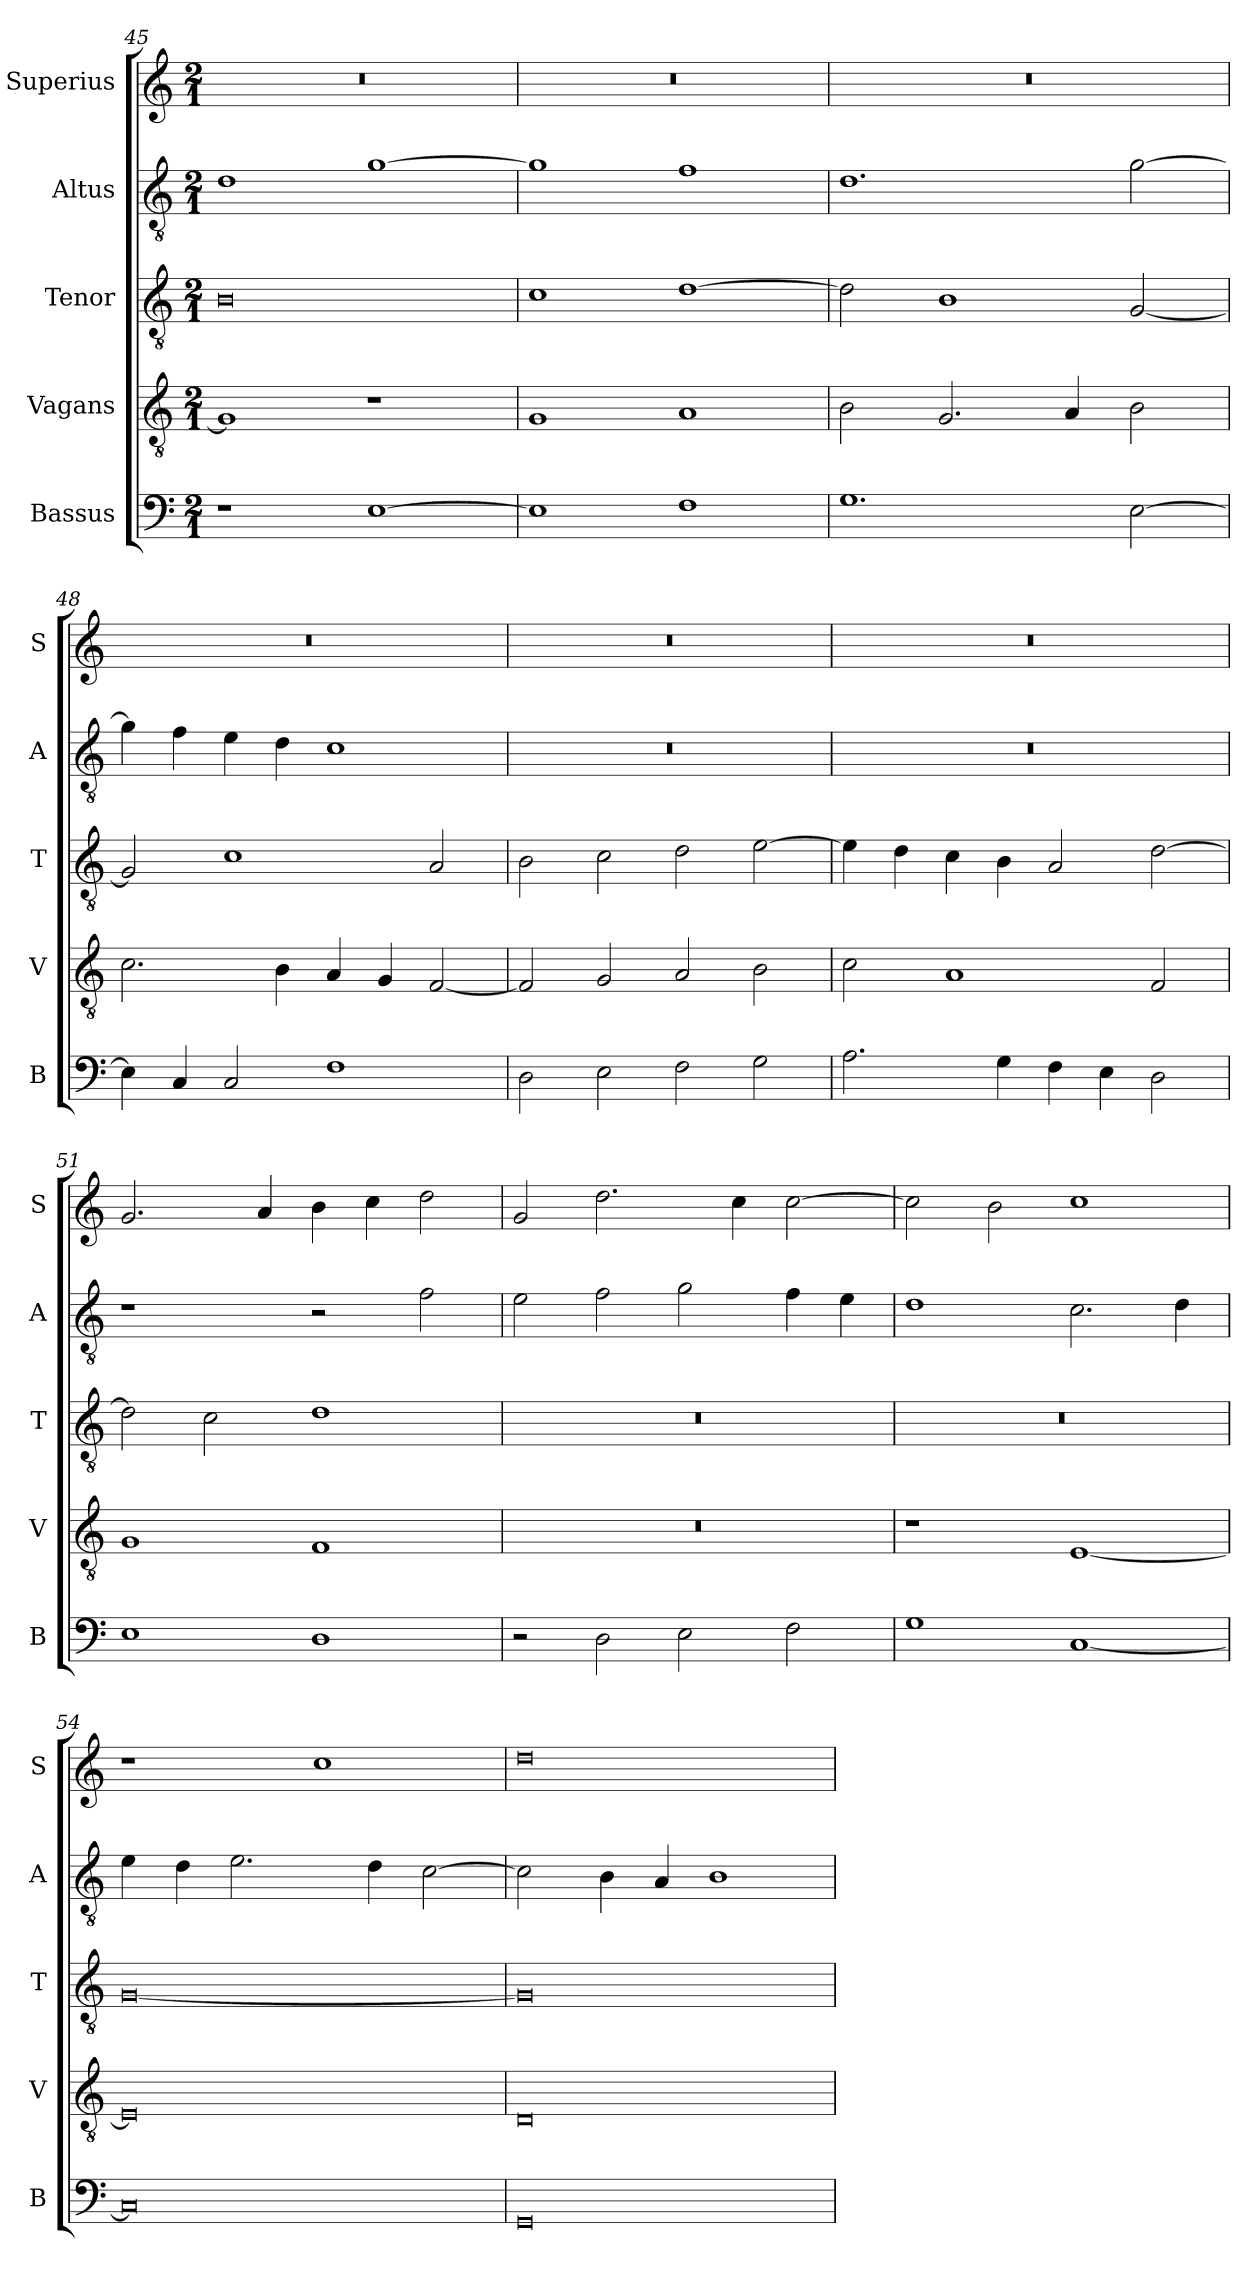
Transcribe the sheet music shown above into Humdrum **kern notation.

**kern	**kern	**kern	**kern	**kern
*part5	*part4	*part3	*part2	*part1
*staff5	*staff4	*staff3	*staff2	*staff1
*I"Bassus	*I"Vagans	*I"Tenor	*I"Altus	*I"Superius
*I'B	*I'V	*I'T	*I'A	*I'S
*clefF4	*clefGv2	*clefGv2	*clefGv2	*clefG2
*k[]	*k[]	*k[]	*k[]	*k[]
*M2/1	*M2/1	*M2/1	*M2/1	*M2/1
=45	=45	=45	=45	=45
1r	1G]	0B	1d	0r
[1E	1r	.	[1g	.
=46	=46	=46	=46	=46
1E]	1G	1c	1g]	0r
1F	1A	[1d	1f	.
=47	=47	=47	=47	=47
1.G	2B\	2d\]	1.d	0r
.	2.G/	1B	.	.
.	4A/	.	.	.
[2E\	2B\	[2G/	[2g\	.
=48	=48	=48	=48	=48
4E\]	2.c\	2G/]	4g\]	0r
4C/	.	.	4f\	.
2C/	.	1c	4e\	.
.	4B\	.	4d\	.
1F	4A/	.	1c	.
.	4G/	.	.	.
.	[2F/	2A/	.	.
=49	=49	=49	=49	=49
2D\	2F/]	2B\	0r	0r
2E\	2G/	2c\	.	.
2F\	2A/	2d\	.	.
2G\	2B\	[2e\	.	.
=50	=50	=50	=50	=50
2.A\	2c\	4e\]	0r	0r
.	.	4d\	.	.
.	1A	4c\	.	.
4G\	.	4B\	.	.
4F\	.	2A/	.	.
4E\	.	.	.	.
2D\	2F/	[2d\	.	.
=51	=51	=51	=51	=51
1E	1G	2d\]	1r	2.g/
.	.	2c\	.	.
.	.	.	.	4a/
1D	1F	1d	2r	4b\
.	.	.	.	4cc\
.	.	.	2f\	2dd\
=52	=52	=52	=52	=52
2r	0r	0r	2e\	2g/
2D\	.	.	2f\	2.dd\
2E\	.	.	2g\	.
.	.	.	.	4cc\
2F\	.	.	4f\	[2cc\
.	.	.	4e\	.
=53	=53	=53	=53	=53
1G	1r	0r	1d	2cc\]
.	.	.	.	2b\
[1C	[1E	.	2.c\	1cc
.	.	.	4d\	.
=54	=54	=54	=54	=54
0C]	0E]	[0G	4e\	1r
.	.	.	4d\	.
.	.	.	2.e\	.
.	.	.	.	1cc
.	.	.	4d\	.
.	.	.	[2c\	.
=55	=55	=55	=55	=55
0GG	0D	0G]	2c\]	0dd
.	.	.	4B\	.
.	.	.	4A/	.
.	.	.	1B	.
=	=	=	=	=
*-	*-	*-	*-	*-
